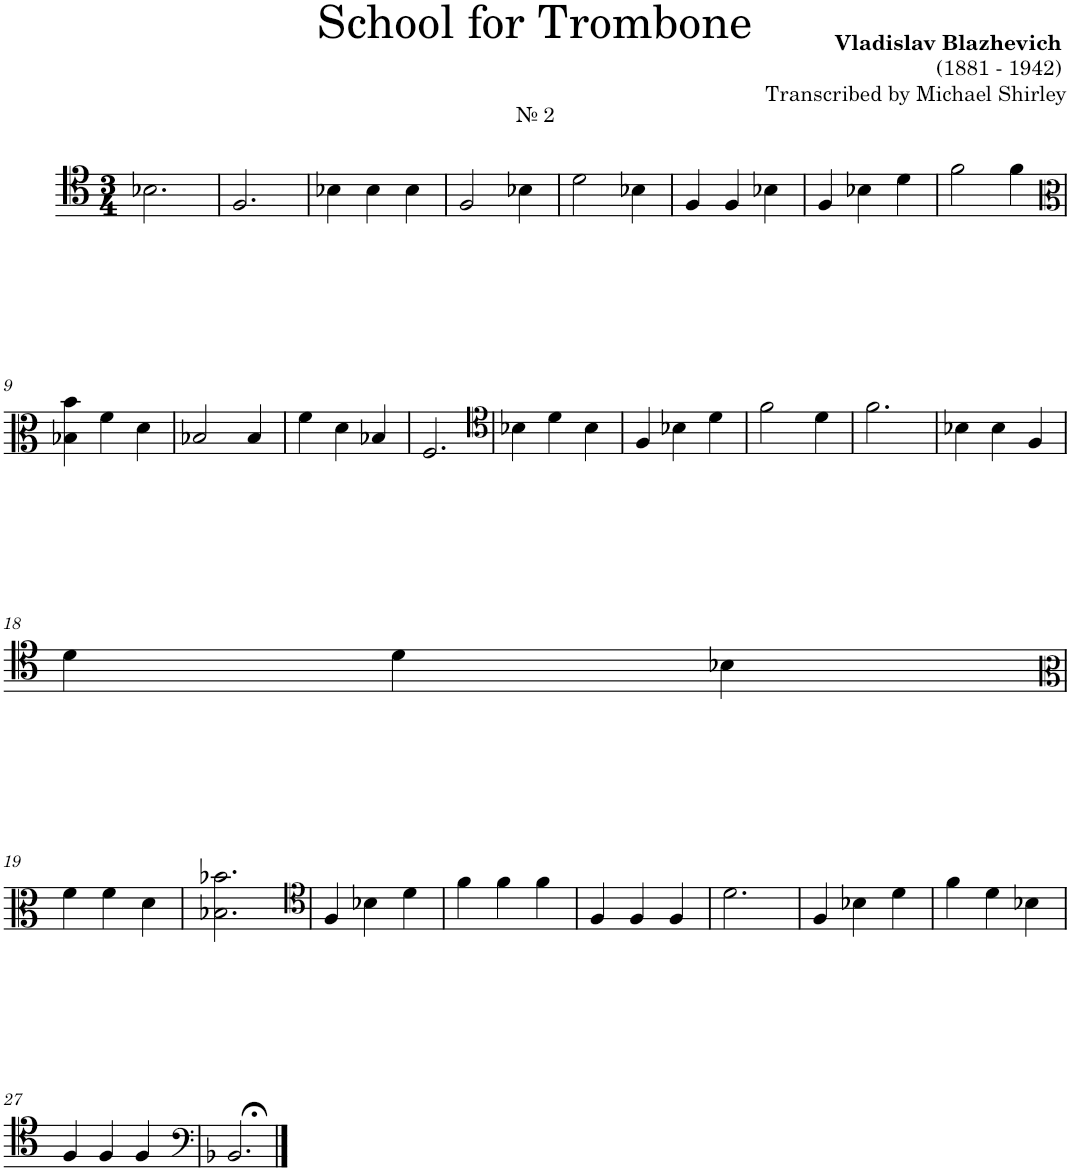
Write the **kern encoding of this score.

**kern
*part1
*staff1
*I"Trombone
*I'Tbn.
*clefC4
*k[]
*M3/4
=1
!LO:TX:a:t=№ 2
2.B-X\
=2
2.F/
=3
4B-X\
4B-\
4B-\
=4
2F/
4B-X\
=5
2d\
4B-X\
=6
4F/
4F/
4B-X\
=7
4F/
4B-X\
4d\
=8
2f\
4f\
!!LO:LB:g=z
=9
*clefC3
4B-X\ 4b\
4f\
4d\
=10
2B-X/
4B-/
=11
4f\
4d\
4B-X/
=12
2.F/
=13
*clefC4
4B-X\
4d\
4B-\
=14
4F/
4B-X\
4d\
=15
2f\
4d\
=16
2.f\
=17
4B-X\
4B-\
4F/
!!LO:LB:g=z
=18
4d\
4d\
4B-X\
!!LO:LB:g=z
=19
*clefC3
4f\
4f\
4d\
=20
2.B-X\ 2.b-X\
=21
*clefC4
4F/
4B-X\
4d\
=22
4f\
4f\
4f\
=23
4F/
4F/
4F/
=24
2.d\
=25
4F/
4B-X\
4d\
=26
4f\
4d\
4B-X\
!!LO:LB:g=z
=27
4F/
4F/
4F/
=28
*clefF4
2.BB-X;</
==
*-
